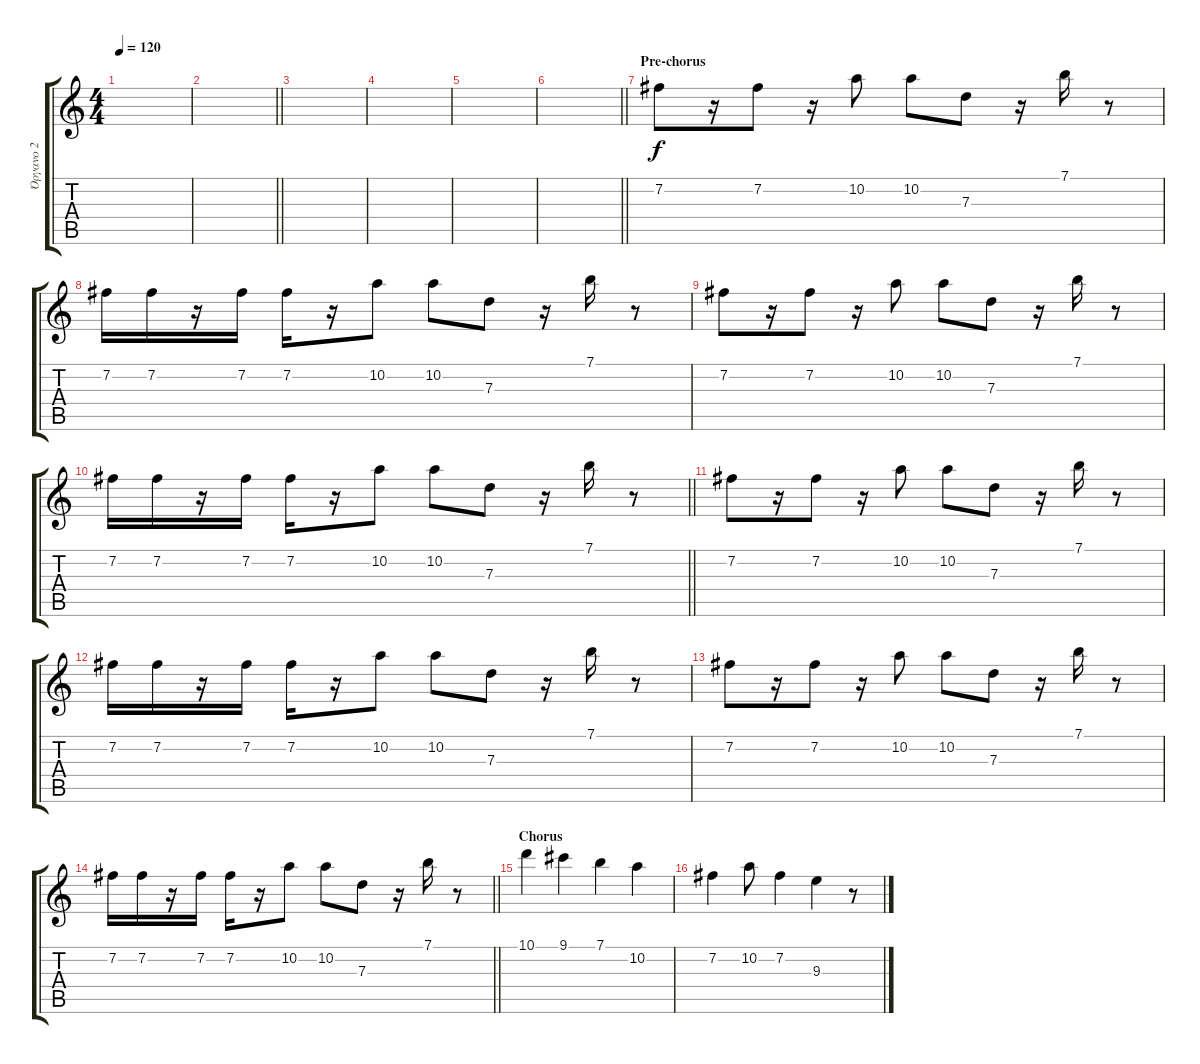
\track ("Όργανο 2" "Όργανο 2") {instrument guitarharmonics}
\staff {score tabs}
\tuning (E4 B3 G3 D3 A2 E2) {hide}
\ts (4 4)
\tempo 120
\clef g2
\ks c
|
\barLineRight lightlight
|
|
|
|
\barLineRight lightlight
|
\section ("" "Pre-chorus")
7.2.8 r.16 7.2.8 r.16 10.2.8 10.2.8 7.3.8 r.16 7.1.16 r.8 |
7.2.16 7.2.16 r.16 7.2.16 7.2.16 r.16 10.2.8 10.2.8 7.3.8 r.16 7.1.16 r.8 |
7.2.8 r.16 7.2.8 r.16 10.2.8 10.2.8 7.3.8 r.16 7.1.16 r.8 |
\barLineRight lightlight
7.2.16 7.2.16 r.16 7.2.16 7.2.16 r.16 10.2.8 10.2.8 7.3.8 r.16 7.1.16 r.8 |
7.2.8 r.16 7.2.8 r.16 10.2.8 10.2.8 7.3.8 r.16 7.1.16 r.8 |
7.2.16 7.2.16 r.16 7.2.16 7.2.16 r.16 10.2.8 10.2.8 7.3.8 r.16 7.1.16 r.8 |
7.2.8 r.16 7.2.8 r.16 10.2.8 10.2.8 7.3.8 r.16 7.1.16 r.8 |
\barLineRight lightlight
7.2.16 7.2.16 r.16 7.2.16 7.2.16 r.16 10.2.8 10.2.8 7.3.8 r.16 7.1.16 r.8 |
\section ("" "Chorus")
10.1.4 9.1.4 7.1.4 10.2.4 |
7.2.4 10.2.8 7.2.4 9.3.4 r.8
